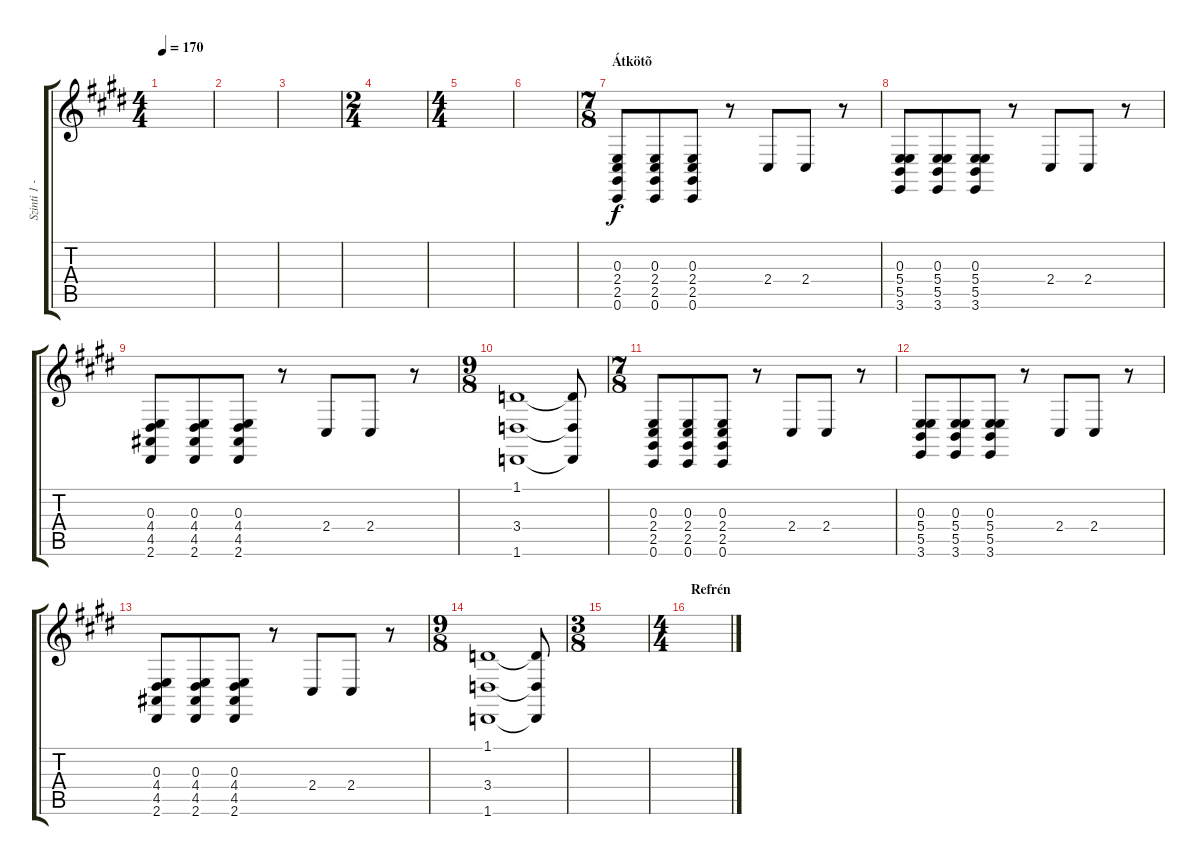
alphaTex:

\track ("Szinti 1 - Lead, Szóló" "Szinti 1 -") {instrument lead1square}
\staff {score tabs}
\tuning (Db4 Ab3 E3 B2 Gb2 Db2) {hide}
\ts (4 4)
\tempo 170
\clef g2
\ks c#minor
|
|
|
\ts (2 4)
|
\ts (4 4)
|
|
\ts (7 8)
\section ("" "Átkötõ")
(0.3 2.4 2.5 0.6).8 (0.3 2.4 2.5 0.6).8 (0.3 2.4 2.5 0.6).8 r.8 2.4.8 2.4.8 r.8 |
(0.3 5.4 5.5 3.6).8 (0.3 5.4 5.5 3.6).8 (0.3 5.4 5.5 3.6).8 r.8 2.4.8 2.4.8 r.8 |
(0.3 4.4 4.5 2.6).8 (0.3 4.4 4.5 2.6).8 (0.3 4.4 4.5 2.6).8 r.8 2.4.8 2.4.8 r.8 |
\ts (9 8)
(1.1 3.4 1.6).1 (1.1{t} 3.4{t} 1.6{t}).8 |
\ts (7 8)
(0.3 2.4 2.5 0.6).8 (0.3 2.4 2.5 0.6).8 (0.3 2.4 2.5 0.6).8 r.8 2.4.8 2.4.8 r.8 |
(0.3 5.4 5.5 3.6).8 (0.3 5.4 5.5 3.6).8 (0.3 5.4 5.5 3.6).8 r.8 2.4.8 2.4.8 r.8 |
(0.3 4.4 4.5 2.6).8 (0.3 4.4 4.5 2.6).8 (0.3 4.4 4.5 2.6).8 r.8 2.4.8 2.4.8 r.8 |
\ts (9 8)
(1.1 3.4 1.6).1 (1.1{t} 3.4{t} 1.6{t}).8 |
\ts (3 8)
|
\ts (4 4)
\section ("" "Refrén")
